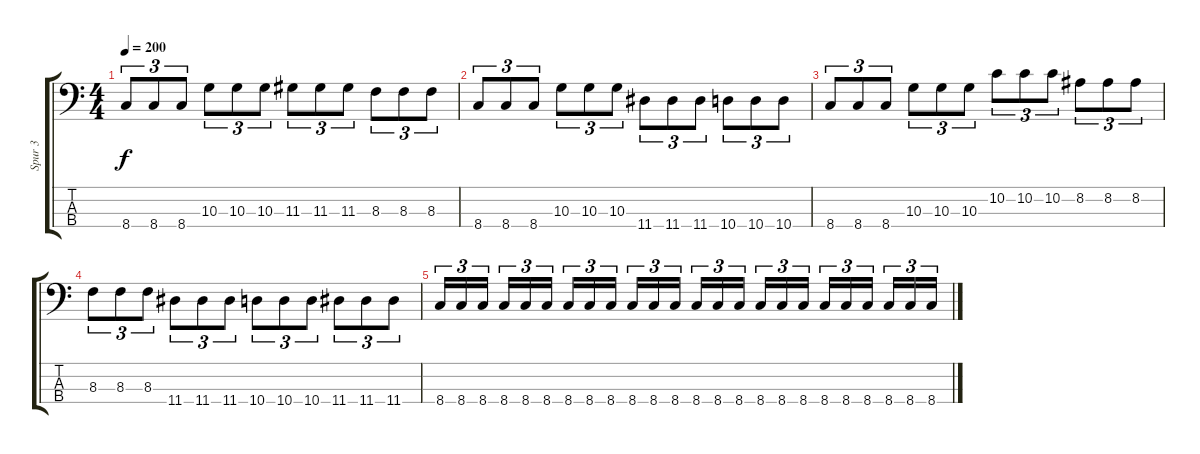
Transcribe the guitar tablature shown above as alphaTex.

\track ("Spur 3" "Spur 3") {instrument electricbasspick}
\staff {score tabs}
\tuning (G2 D2 A1 E1) {hide}
\ts (4 4)
\tempo 200
\clef f4
\ks c
8.4.8{tu (3 2) dy f} 8.4.8{tu (3 2)} 8.4.8{tu (3 2)} 10.3.8{tu (3 2)} 10.3.8{tu (3 2)} 10.3.8{tu (3 2)} 11.3.8{tu (3 2)} 11.3.8{tu (3 2)} 11.3.8{tu (3 2)} 8.3.8{tu (3 2)} 8.3.8{tu (3 2)} 8.3.8{tu (3 2)} |
8.4.8{tu (3 2)} 8.4.8{tu (3 2)} 8.4.8{tu (3 2)} 10.3.8{tu (3 2)} 10.3.8{tu (3 2)} 10.3.8{tu (3 2)} 11.4.8{tu (3 2)} 11.4.8{tu (3 2)} 11.4.8{tu (3 2)} 10.4.8{tu (3 2)} 10.4.8{tu (3 2)} 10.4.8{tu (3 2)} |
8.4.8{tu (3 2)} 8.4.8{tu (3 2)} 8.4.8{tu (3 2)} 10.3.8{tu (3 2)} 10.3.8{tu (3 2)} 10.3.8{tu (3 2)} 10.2.8{tu (3 2)} 10.2.8{tu (3 2)} 10.2.8{tu (3 2)} 8.2.8{tu (3 2)} 8.2.8{tu (3 2)} 8.2.8{tu (3 2)} |
8.3.8{tu (3 2)} 8.3.8{tu (3 2)} 8.3.8{tu (3 2)} 11.4.8{tu (3 2)} 11.4.8{tu (3 2)} 11.4.8{tu (3 2)} 10.4.8{tu (3 2)} 10.4.8{tu (3 2)} 10.4.8{tu (3 2)} 11.4.8{tu (3 2)} 11.4.8{tu (3 2)} 11.4.8{tu (3 2)} |
8.4.16{tu (3 2)} 8.4.16{tu (3 2)} 8.4.16{tu (3 2)} 8.4.16{tu (3 2)} 8.4.16{tu (3 2)} 8.4.16{tu (3 2)} 8.4.16{tu (3 2)} 8.4.16{tu (3 2)} 8.4.16{tu (3 2)} 8.4.16{tu (3 2)} 8.4.16{tu (3 2)} 8.4.16{tu (3 2)} 8.4.16{tu (3 2)} 8.4.16{tu (3 2)} 8.4.16{tu (3 2)} 8.4.16{tu (3 2)} 8.4.16{tu (3 2)} 8.4.16{tu (3 2)} 8.4.16{tu (3 2)} 8.4.16{tu (3 2)} 8.4.16{tu (3 2)} 8.4.16{tu (3 2)} 8.4.16{tu (3 2)} 8.4.16{tu (3 2)}
